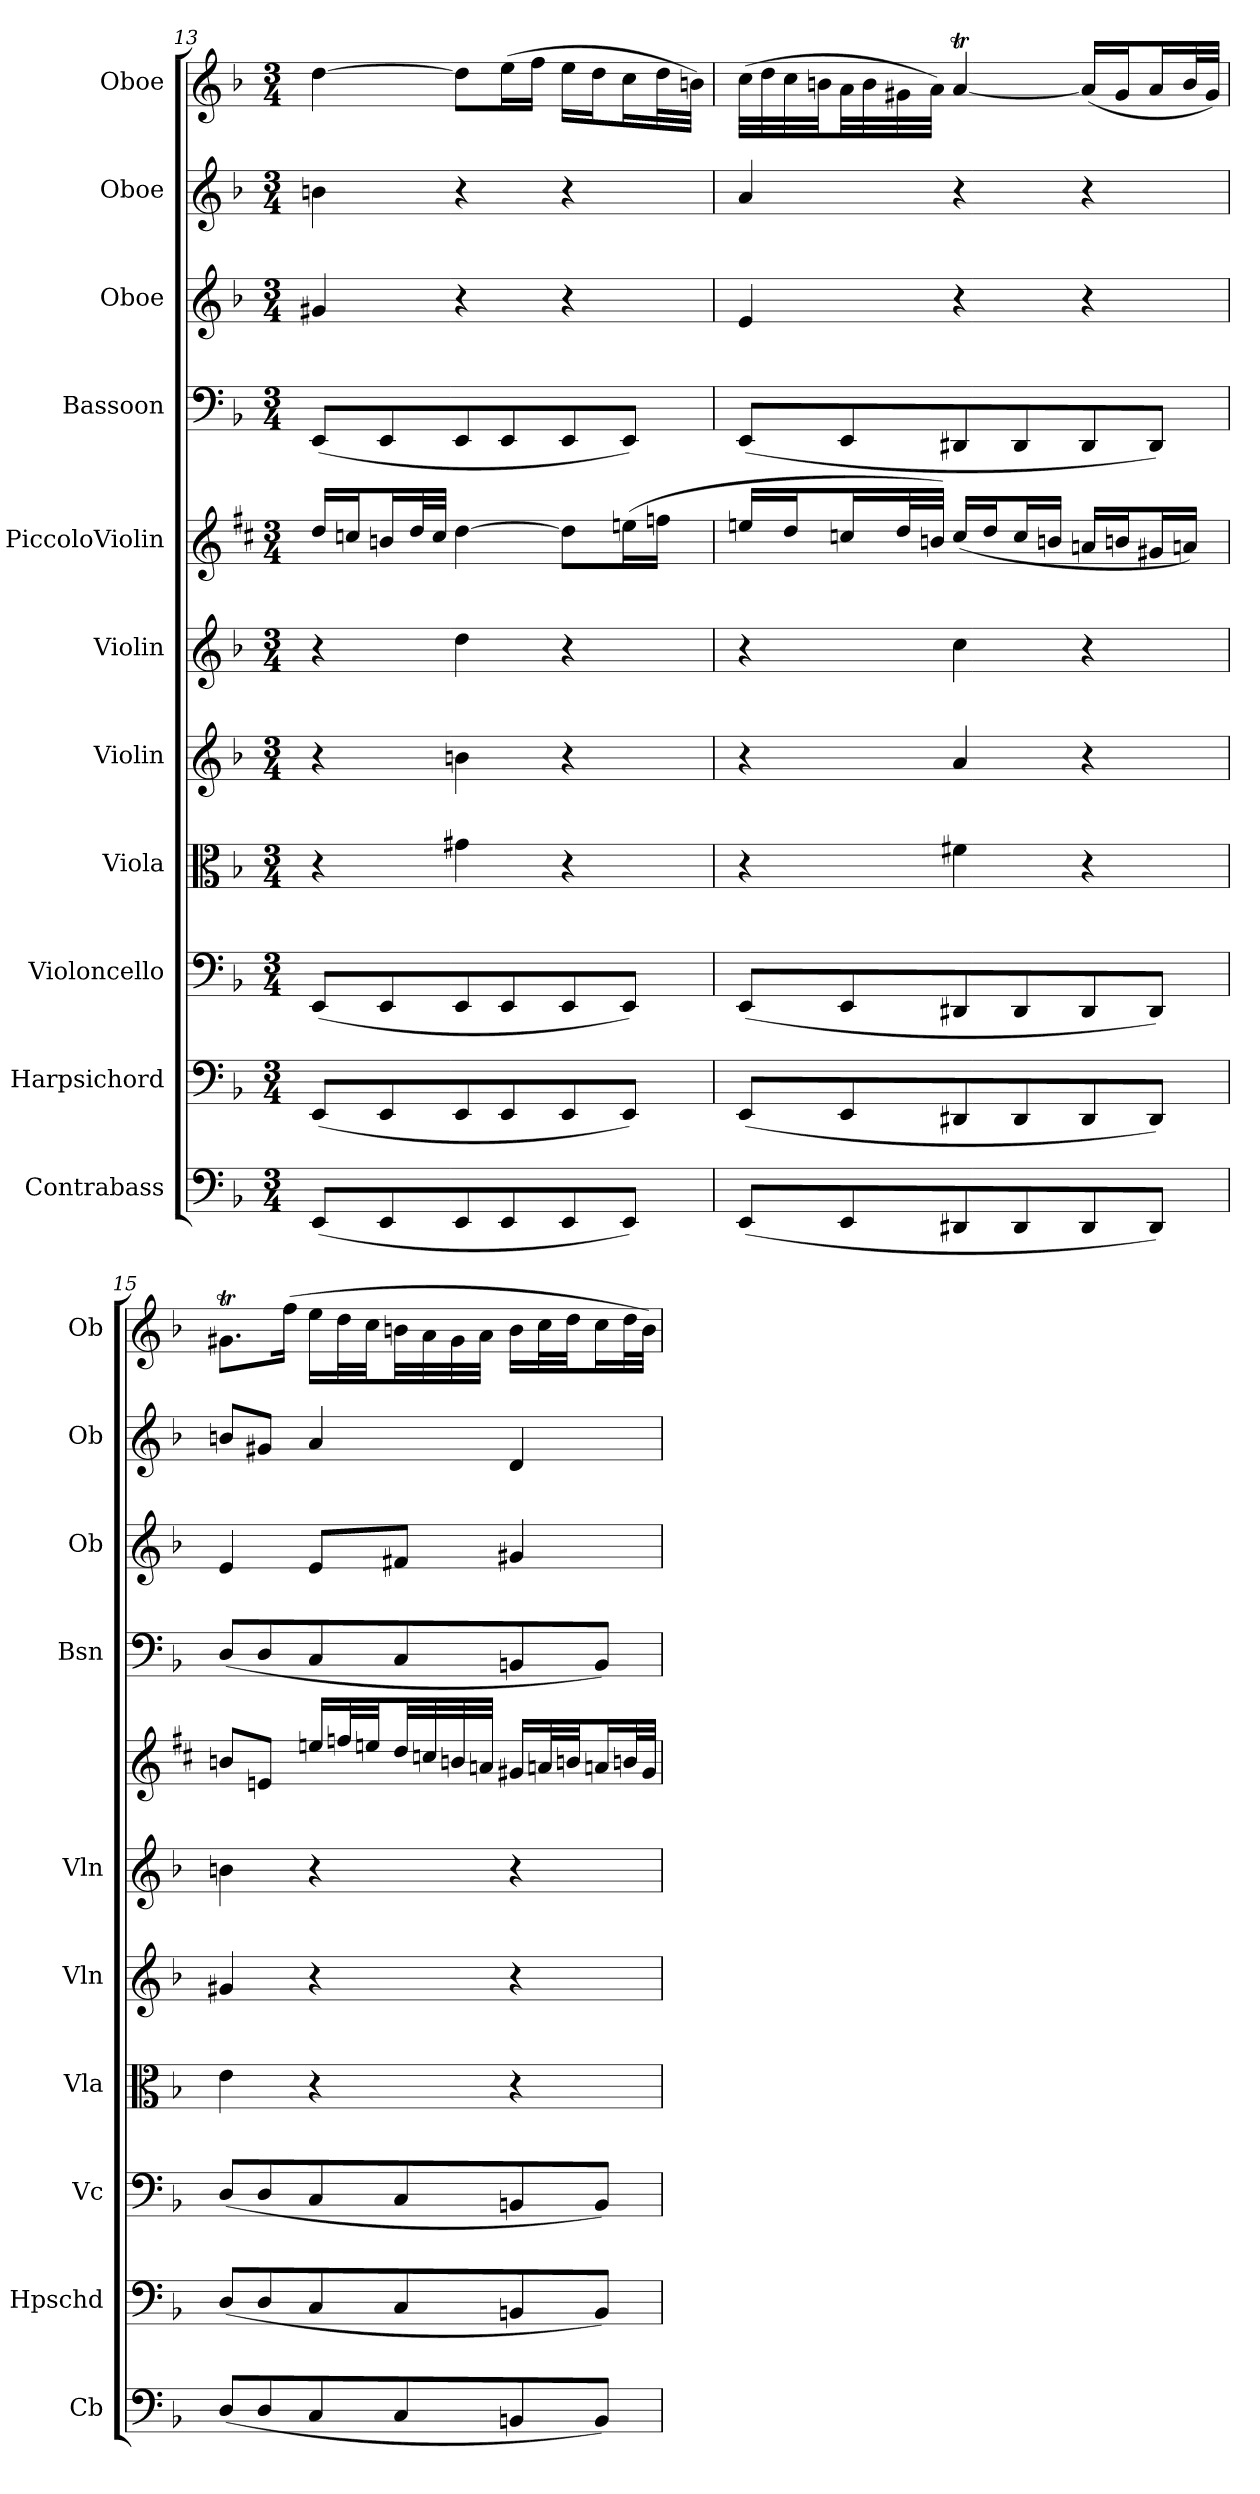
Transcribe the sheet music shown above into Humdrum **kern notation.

**kern	**kern	**kern	**kern	**kern	**kern	**kern	**kern	**kern	**kern	**kern
*part11	*part10	*part9	*part8	*part7	*part6	*part5	*part4	*part3	*part2	*part1
*staff11	*staff10	*staff9	*staff8	*staff7	*staff6	*staff5	*staff4	*staff3	*staff2	*staff1
*I"Contrabass	*I"Harpsichord	*I"Violoncello	*I"Viola	*I"Violin	*I"Violin	*I"PiccoloViolin	*I"Bassoon	*I"Oboe	*I"Oboe	*I"Oboe
*I'Cb	*I'Hpschd	*I'Vc	*I'Vla	*I'Vln	*I'Vln	*	*I'Bsn	*I'Ob	*I'Ob	*I'Ob
*clefF4	*clefF4	*clefF4	*clefC3	*clefG2	*clefG2	*clefG2	*clefF4	*clefG2	*clefG2	*clefG2
*k[b-]	*k[b-]	*k[b-]	*k[b-]	*k[b-]	*k[b-]	*k[f#c#]	*k[b-]	*k[b-]	*k[b-]	*k[b-]
*M3/4	*M3/4	*M3/4	*M3/4	*M3/4	*M3/4	*M3/4	*M3/4	*M3/4	*M3/4	*M3/4
=13	=13	=13	=13	=13	=13	=13	=13	=13	=13	=13
(8EE/L	(8EE/L	(8EE/L	4r	4r	4r	16dd/LL	(8EE/L	4g#X/	4bn\	[4dd\
.	.	.	.	.	.	16ccn/J	.	.	.	.
8EE/	8EE/	8EE/	.	.	.	16bn/L	8EE/	.	.	.
.	.	.	.	.	.	32dd/L	.	.	.	.
.	.	.	.	.	.	32cc/JJJ	.	.	.	.
8EE/	8EE/	8EE/	4g#X\	4bn\	4dd\	[4dd\	8EE/	4r	4r	8dd\L]
8EE/	8EE/	8EE/	.	.	.	.	8EE/	.	.	(16ee\L
.	.	.	.	.	.	.	.	.	.	16ff\JJ
8EE/	8EE/	8EE/	4r	4r	4r	8dd\L]	8EE/	4r	4r	16ee\LL
.	.	.	.	.	.	.	.	.	.	16dd\J
8EE/J)	8EE/J)	8EE/J)	.	.	.	(16een\L	8EE/J)	.	.	16cc\L
.	.	.	.	.	.	16ffn\JJ	.	.	.	32dd\L
.	.	.	.	.	.	.	.	.	.	32bn\JJJ)
=14	=14	=14	=14	=14	=14	=14	=14	=14	=14	=14
(8EE/L	(8EE/L	(8EE/L	4r	4r	4r	16een/LL	(8EE/L	4e/	4a/	(32cc\LLL
.	.	.	.	.	.	.	.	.	.	32dd\
.	.	.	.	.	.	16dd/J	.	.	.	32cc\
.	.	.	.	.	.	.	.	.	.	32bn\JJ
8EE/	8EE/	8EE/	.	.	.	16ccn/L	8EE/	.	.	32a\LL
.	.	.	.	.	.	.	.	.	.	32b\
.	.	.	.	.	.	32dd/L	.	.	.	32g#X\
.	.	.	.	.	.	32bn/JJJ)	.	.	.	32a\JJJ)
8DD#X/	8DD#X/	8DD#X/	4f#X\	4a/	4cc\	(16cc/LL	8DD#X/	4r	4r	[4aT/
.	.	.	.	.	.	16dd/J	.	.	.	.
8DD#/	8DD#/	8DD#/	.	.	.	16cc/L	8DD#/	.	.	.
.	.	.	.	.	.	16bn/JJ	.	.	.	.
8DD#/	8DD#/	8DD#/	4r	4r	4r	16an/LL	8DD#/	4r	4r	(16a/LL]
.	.	.	.	.	.	16bn/J	.	.	.	16g#/J
8DD#/J)	8DD#/J)	8DD#/J)	.	.	.	16g#X/L	8DD#/J)	.	.	16a/L
.	.	.	.	.	.	16an/JJ)	.	.	.	32b/L
.	.	.	.	.	.	.	.	.	.	32g#/JJJ)
=15	=15	=15	=15	=15	=15	=15	=15	=15	=15	=15
(8D/L	(8D/L	(8D/L	4e\	4g#X/	4bn\	8bn/L	(8D/L	4e/	8bn/L	8.g#Xt\L
8D/	8D/	8D/	.	.	.	8en/J	8D/	.	8g#X/J	.
.	.	.	.	.	.	.	.	.	.	(16ff\Jk
8C/	8C/	8C/	4r	4r	4r	16een/LL	8C/	8e/L	4a/	16ee\LL
.	.	.	.	.	.	32ffn/L	.	.	.	32dd\L
.	.	.	.	.	.	32een/JJ	.	.	.	32cc\JJ
8C/	8C/	8C/	.	.	.	32dd/LL	8C/	8f#X/J	.	32bn\LL
.	.	.	.	.	.	32ccn/	.	.	.	32a\
.	.	.	.	.	.	32bn/	.	.	.	32g#\
.	.	.	.	.	.	32an/JJJ	.	.	.	32a\JJJ
8BBn/	8BBn/	8BBn/	4r	4r	4r	16g#X/LL	8BBn/	4g#X/	4d/	16b\LL
.	.	.	.	.	.	32an/L	.	.	.	32cc\L
.	.	.	.	.	.	32bn/JJ	.	.	.	32dd\JJ
8BB/J)	8BB/J)	8BB/J)	.	.	.	16an/L	8BB/J)	.	.	16cc\L
.	.	.	.	.	.	32bn/L	.	.	.	32dd\L
.	.	.	.	.	.	32g#/JJJ	.	.	.	32b\JJJ)
=	=	=	=	=	=	=	=	=	=	=
*-	*-	*-	*-	*-	*-	*-	*-	*-	*-	*-
